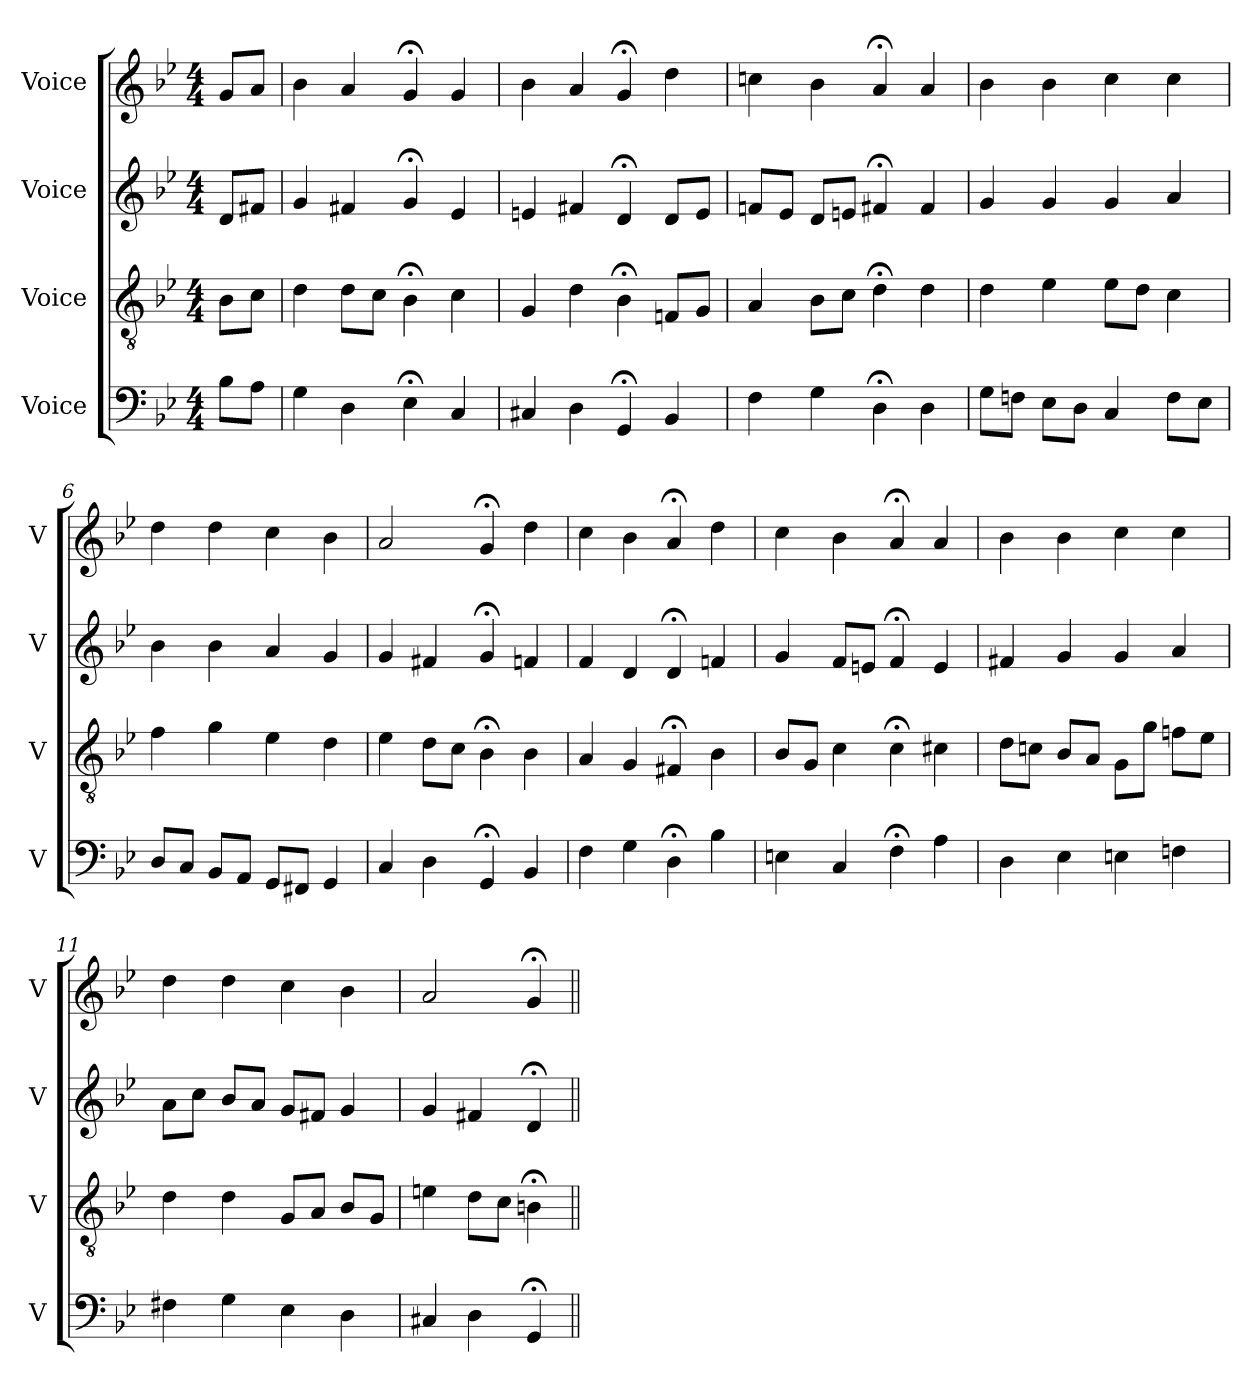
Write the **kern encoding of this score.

**kern	**kern	**kern	**kern
*part4	*part3	*part2	*part1
*staff4	*staff3	*staff2	*staff1
*I"Voice	*I"Voice	*I"Voice	*I"Voice
*I'V	*I'V	*I'V	*I'V
*clefF4	*clefGv2	*clefG2	*clefG2
*k[b-e-]	*k[b-e-]	*k[b-e-]	*k[b-e-]
*M4/4	*M4/4	*M4/4	*M4/4
*MM100	*MM100	*MM100	*MM100
=1	=1	=1	=1
8B-\L	8B-\L	8d/L	8g/L
8A\J	8c\J	8f#X/J	8a/J
=2	=2	=2	=2
4G\	4d\	4g/	4b-\
4D\	8d\L	4f#X/	4a/
.	8c\J	.	.
4E-;\	4B-;\	4g;/	4g;/
4C/	4c\	4e-/	4g/
=3	=3	=3	=3
4C#X/	4G/	4en/	4b-\
4D\	4d\	4f#X/	4a/
4GG;/	4B-;\	4d;/	4g;/
4BB-/	8Fn/L	8d/L	4dd\
.	8G/J	8e/J	.
=4	=4	=4	=4
4F\	4A/	8fn/L	4ccn\
.	.	8e-/J	.
4G\	8B-\L	8d/L	4b-\
.	8c\J	8en/J	.
4D;\	4d;\	4f#X;/	4a;/
4D\	4d\	4f#/	4a/
=5	=5	=5	=5
8G\L	4d\	4g/	4b-\
8Fn\J	.	.	.
8E-\L	4e-\	4g/	4b-\
8D\J	.	.	.
4C/	8e-\L	4g/	4cc\
.	8d\J	.	.
8F\L	4c\	4a/	4cc\
8E-\J	.	.	.
=6	=6	=6	=6
8D/L	4f\	4b-\	4dd\
8C/J	.	.	.
8BB-/L	4g\	4b-\	4dd\
8AA/J	.	.	.
8GG/L	4e-\	4a/	4cc\
8FF#X/J	.	.	.
4GG/	4d\	4g/	4b-\
!!LO:LB:g=z
=7	=7	=7	=7
4C/	4e-\	4g/	2a/
4D\	8d\L	4f#X/	.
.	8c\J	.	.
4GG;/	4B-;\	4g;/	4g;/
4BB-/	4B-\	4fn/	4dd\
=8	=8	=8	=8
4F\	4A/	4f/	4cc\
4G\	4G/	4d/	4b-\
4D;\	4F#X;/	4d;/	4a;/
4B-\	4B-\	4fn/	4dd\
=9	=9	=9	=9
4En\	8B-/L	4g/	4cc\
.	8G/J	.	.
4C/	4c\	8f/L	4b-\
.	.	8en/J	.
4F;\	4c;\	4f;/	4a;/
4A\	4c#X\	4e/	4a/
=10	=10	=10	=10
4D\	8d\L	4f#X/	4b-\
.	8cn\J	.	.
4E-\	8B-/L	4g/	4b-\
.	8A/J	.	.
4En\	8G\L	4g/	4cc\
.	8g\J	.	.
4Fn\	8fn\L	4a/	4cc\
.	8e-\J	.	.
=11	=11	=11	=11
4F#X\	4d\	8a\L	4dd\
.	.	8cc\J	.
4G\	4d\	8b-/L	4dd\
.	.	8a/J	.
4E-\	8G/L	8g/L	4cc\
.	8A/J	8f#X/J	.
4D\	8B-/L	4g/	4b-\
.	8G/J	.	.
!!LO:LB:g=z
=12	=12	=12	=12
4C#X/	4en\	4g/	2a/
4D\	8d\L	4f#X/	.
.	8c\J	.	.
4GG;/	4Bn;\	4d;/	4g;/
=||	=||	=||	=||
*-	*-	*-	*-
